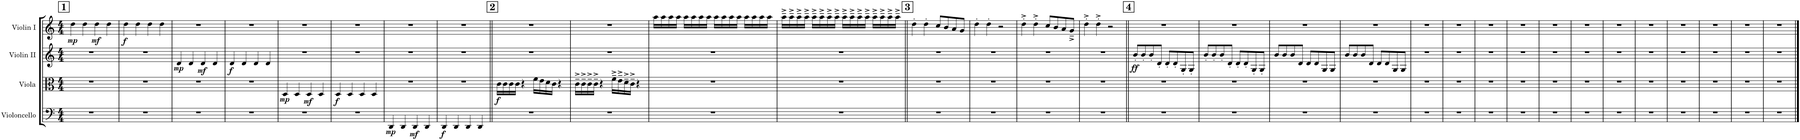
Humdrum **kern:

**kern	**dynam	**kern	**dynam	**kern	**dynam	**kern	**dynam
*part4	*part4	*part3	*part3	*part2	*part2	*part1	*part1
*staff4	*staff4	*staff3	*staff3	*staff2	*staff2	*staff1	*staff1
*I"Violoncello	*	*I"Viola	*	*I"Violin II	*	*I"Violin I	*
*I'Vc	*	*I'Vla	*	*I'Vln	*	*I'Vln	*
*clefF4	*	*clefC3	*	*clefG2	*	*clefG2	*
*k[]	*	*k[]	*	*k[]	*	*k[]	*
*M4/4	*	*M4/4	*	*M4/4	*	*M4/4	*
!!LO:REH:place=s1:a:B:cj:fs=14:t=1
=1	=1	=1	=1	=1	=1	=1	=1
!	!	!	!	!	!	!	!LO:DY:b
1r	.	1r	.	1r	.	4dd\	mp
.	.	.	.	.	.	4dd\	.
!	!	!	!	!	!	!	!LO:DY:b
.	.	.	.	.	.	4dd\	mf
.	.	.	.	.	.	4dd\	.
=2	=2	=2	=2	=2	=2	=2	=2
!	!	!	!	!	!	!	!LO:DY:b
1r	.	1r	.	1r	.	4dd\	f
.	.	.	.	.	.	4dd\	.
.	.	.	.	.	.	4dd\	.
.	.	.	.	.	.	4dd\	.
=3	=3	=3	=3	=3	=3	=3	=3
!	!	!	!	!	!LO:DY:b	!	!
1r	.	1r	.	4d/	mp	1r	.
.	.	.	.	4d/	.	.	.
!	!	!	!	!	!LO:DY:b	!	!
.	.	.	.	4d/	mf	.	.
.	.	.	.	4d/	.	.	.
=4	=4	=4	=4	=4	=4	=4	=4
!	!	!	!	!	!LO:DY:b	!	!
1r	.	1r	.	4d/	f	1r	.
.	.	.	.	4d/	.	.	.
.	.	.	.	4d/	.	.	.
.	.	.	.	4d/	.	.	.
=5	=5	=5	=5	=5	=5	=5	=5
!	!	!	!LO:DY:b	!	!	!	!
1r	.	4D/	mp	1r	.	1r	.
.	.	4D/	.	.	.	.	.
!	!	!	!LO:DY:b	!	!	!	!
.	.	4D/	mf	.	.	.	.
.	.	4D/	.	.	.	.	.
=6	=6	=6	=6	=6	=6	=6	=6
!	!	!	!LO:DY:b	!	!	!	!
1r	.	4D/	f	1r	.	1r	.
.	.	4D/	.	.	.	.	.
.	.	4D/	.	.	.	.	.
.	.	4D/	.	.	.	.	.
=7	=7	=7	=7	=7	=7	=7	=7
!	!LO:DY:b	!	!	!	!	!	!
4DD/	mp	1r	.	1r	.	1r	.
4DD/	.	.	.	.	.	.	.
!	!LO:DY:b	!	!	!	!	!	!
4DD/	mf	.	.	.	.	.	.
4DD/	.	.	.	.	.	.	.
=8	=8	=8	=8	=8	=8	=8	=8
!	!LO:DY:b	!	!	!	!	!	!
4DD/	f	1r	.	1r	.	1r	.
4DD/	.	.	.	.	.	.	.
4DD/	.	.	.	.	.	.	.
4DD/	.	.	.	.	.	.	.
!!LO:REH:place=s1:a:B:cj:fs=14:t=2
=9||	=9||	=9||	=9||	=9||	=9||	=9||	=9||
!	!	!	!LO:DY:b	!	!	!	!
1r	.	16c\LL	f	1r	.	1r	.
.	.	16c\	.	.	.	.	.
.	.	16c\	.	.	.	.	.
.	.	16c\JJ	.	.	.	.	.
.	.	4r	.	.	.	.	.
.	.	16f\LL	.	.	.	.	.
.	.	16e\	.	.	.	.	.
.	.	16d\	.	.	.	.	.
.	.	16c\JJ	.	.	.	.	.
.	.	4r	.	.	.	.	.
=10	=10	=10	=10	=10	=10	=10	=10
1r	.	16c~^\LL	.	1r	.	1r	.
.	.	16c~^\	.	.	.	.	.
.	.	16c~^\	.	.	.	.	.
.	.	16c~^\JJ	.	.	.	.	.
.	.	4r	.	.	.	.	.
.	.	16f~^\LL	.	.	.	.	.
.	.	16e~^\	.	.	.	.	.
.	.	16d~^\	.	.	.	.	.
.	.	16c~^\JJ	.	.	.	.	.
.	.	4r	.	.	.	.	.
=11	=11	=11	=11	=11	=11	=11	=11
1r	.	1r	.	1r	.	16aa\LL	.
.	.	.	.	.	.	16aa\	.
.	.	.	.	.	.	16aa\	.
.	.	.	.	.	.	16aa\JJ	.
.	.	.	.	.	.	16aa\LL	.
.	.	.	.	.	.	16aa\	.
.	.	.	.	.	.	16aa\	.
.	.	.	.	.	.	16aa\JJ	.
.	.	.	.	.	.	16aa\LL	.
.	.	.	.	.	.	16aa\	.
.	.	.	.	.	.	16aa\	.
.	.	.	.	.	.	16aa\JJ	.
.	.	.	.	.	.	16aa\LL	.
.	.	.	.	.	.	16aa\	.
.	.	.	.	.	.	16aa\	.
.	.	.	.	.	.	16aa\JJ	.
=12	=12	=12	=12	=12	=12	=12	=12
1r	.	1r	.	1r	.	16aa~^\LL	.
.	.	.	.	.	.	16aa~^\	.
.	.	.	.	.	.	16aa~^\	.
.	.	.	.	.	.	16aa~^\JJ	.
.	.	.	.	.	.	16aa~^\LL	.
.	.	.	.	.	.	16aa~^\	.
.	.	.	.	.	.	16aa~^\	.
.	.	.	.	.	.	16aa~^\JJ	.
.	.	.	.	.	.	16aa~^\LL	.
.	.	.	.	.	.	16aa~^\	.
.	.	.	.	.	.	16aa~^\	.
.	.	.	.	.	.	16aa~^\JJ	.
.	.	.	.	.	.	16aa~^\LL	.
.	.	.	.	.	.	16aa~^\	.
.	.	.	.	.	.	16aa~^\	.
.	.	.	.	.	.	16aa~^\JJ	.
!!LO:REH:place=s1:a:B:cj:fs=14:t=3
=13||	=13||	=13||	=13||	=13||	=13||	=13||	=13||
1r	.	1r	.	1r	.	4dd'\	.
.	.	.	.	.	.	4dd'\	.
.	.	.	.	.	.	8cc/L	.
.	.	.	.	.	.	8b/	.
.	.	.	.	.	.	8a/	.
.	.	.	.	.	.	8g/J	.
=14	=14	=14	=14	=14	=14	=14	=14
1r	.	1r	.	1r	.	4dd'\	.
.	.	.	.	.	.	4dd'\	.
.	.	.	.	.	.	2r	.
=15	=15	=15	=15	=15	=15	=15	=15
1r	.	1r	.	1r	.	4dd'^\	.
.	.	.	.	.	.	4dd'^\	.
.	.	.	.	.	.	8cc/L	.
.	.	.	.	.	.	8b/	.
.	.	.	.	.	.	8a/	.
.	.	.	.	.	.	8g~^/J	.
=16	=16	=16	=16	=16	=16	=16	=16
1r	.	1r	.	1r	.	4dd'^\	.
.	.	.	.	.	.	4dd'^\	.
.	.	.	.	.	.	2r	.
!!LO:REH:place=s1:a:B:cj:fs=14:t=4
=17||	=17||	=17||	=17||	=17||	=17||	=17||	=17||
!	!	!	!	!	!LO:DY:b	!	!
1r	.	1r	.	8b'/L	ff	1r	.
.	.	.	.	8b'/	.	.	.
.	.	.	.	8b'/	.	.	.
.	.	.	.	8d'/J	.	.	.
.	.	.	.	8d'/L	.	.	.
.	.	.	.	8d'/	.	.	.
.	.	.	.	8G'/	.	.	.
.	.	.	.	8G'/J	.	.	.
=18	=18	=18	=18	=18	=18	=18	=18
1r	.	1r	.	8b'/L	.	1r	.
.	.	.	.	8b'/	.	.	.
.	.	.	.	8b'/	.	.	.
.	.	.	.	8d'/J	.	.	.
.	.	.	.	8d'/L	.	.	.
.	.	.	.	8d'/	.	.	.
.	.	.	.	8G'/	.	.	.
.	.	.	.	8G'/J	.	.	.
=19	=19	=19	=19	=19	=19	=19	=19
1r	.	1r	.	8b/L	.	1r	.
.	.	.	.	8b/	.	.	.
.	.	.	.	8b/	.	.	.
.	.	.	.	8d/J	.	.	.
.	.	.	.	8d/L	.	.	.
.	.	.	.	8d/	.	.	.
.	.	.	.	8G/	.	.	.
.	.	.	.	8G/J	.	.	.
=20	=20	=20	=20	=20	=20	=20	=20
1r	.	1r	.	8b/L	.	1r	.
.	.	.	.	8b/	.	.	.
.	.	.	.	8b/	.	.	.
.	.	.	.	8d/J	.	.	.
.	.	.	.	8d/L	.	.	.
.	.	.	.	8d/	.	.	.
.	.	.	.	8G/	.	.	.
.	.	.	.	8G/J	.	.	.
=21	=21	=21	=21	=21	=21	=21	=21
1r	.	1r	.	1r	.	1r	.
=22	=22	=22	=22	=22	=22	=22	=22
1r	.	1r	.	1r	.	1r	.
=23	=23	=23	=23	=23	=23	=23	=23
1r	.	1r	.	1r	.	1r	.
=24	=24	=24	=24	=24	=24	=24	=24
1r	.	1r	.	1r	.	1r	.
=25	=25	=25	=25	=25	=25	=25	=25
1r	.	1r	.	1r	.	1r	.
=26	=26	=26	=26	=26	=26	=26	=26
1r	.	1r	.	1r	.	1r	.
=27	=27	=27	=27	=27	=27	=27	=27
1r	.	1r	.	1r	.	1r	.
=28	=28	=28	=28	=28	=28	=28	=28
1r	.	1r	.	1r	.	1r	.
=29	=29	=29	=29	=29	=29	=29	=29
1r	.	1r	.	1r	.	1r	.
=30	=30	=30	=30	=30	=30	=30	=30
1r	.	1r	.	1r	.	1r	.
=31	=31	=31	=31	=31	=31	=31	=31
1r	.	1r	.	1r	.	1r	.
=32	=32	=32	=32	=32	=32	=32	=32
1r	.	1r	.	1r	.	1r	.
==	==	==	==	==	==	==	==
*-	*-	*-	*-	*-	*-	*-	*-
